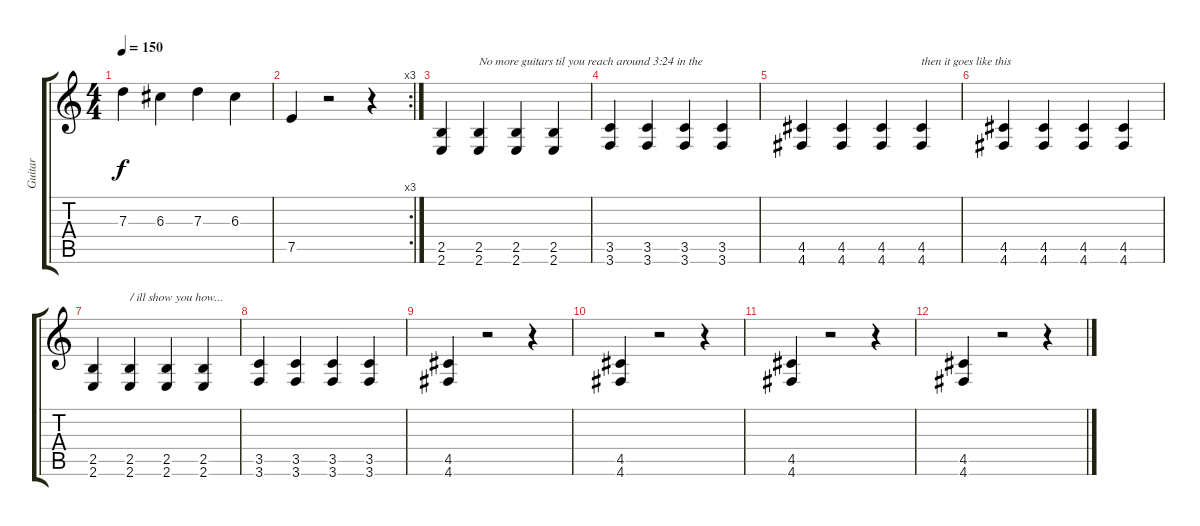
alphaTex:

\track ("Guitar" "Guitar") {instrument distortionguitar}
\staff {score tabs}
\tuning (E4 B3 G3 D3 A2 D2) {hide}
\ts (4 4)
\tempo 150
\clef g2
\ks c
7.3.4{dy f} 6.3.4 7.3.4 6.3.4 |
\rc 3
7.5.4 r.2 r.4 |
(2.5 2.6).4 (2.5 2.6).4{txt "No more guitars til you reach around 3:24 in the "} (2.5 2.6).4 (2.5 2.6).4 |
(3.5 3.6).4 (3.5 3.6).4 (3.5 3.6).4 (3.5 3.6).4 |
(4.5 4.6).4 (4.5 4.6).4 (4.5 4.6).4 (4.5 4.6).4{txt "then it goes like this"} |
(4.5 4.6).4 (4.5 4.6).4 (4.5 4.6).4 (4.5 4.6).4 |
(2.5 2.6).4 (2.5 2.6).4{txt "/ ill show you how..."} (2.5 2.6).4 (2.5 2.6).4 |
(3.5 3.6).4 (3.5 3.6).4 (3.5 3.6).4 (3.5 3.6).4 |
(4.5 4.6).4 r.2 r.4 |
(4.5 4.6).4 r.2 r.4 |
(4.5 4.6).4 r.2 r.4 |
(4.5 4.6).4 r.2 r.4
